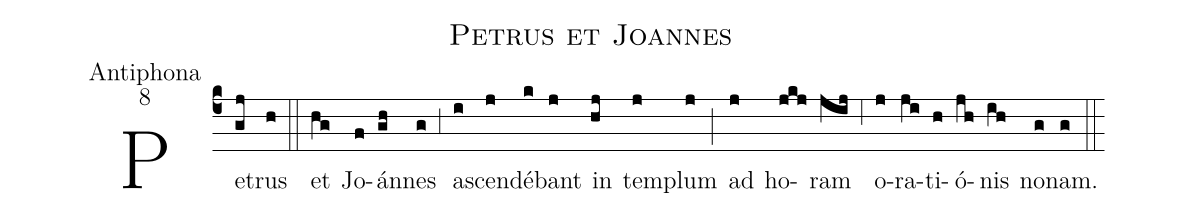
name:Petrus et Joannes;
office-part:Antiphona;
mode:8;
%%
(c4) Pe(gj)trus(h) (::)
et(hg) Jo(f)án(gh)nes(g) (,3) a(i)scen(j)dé(k)bant(j) in(hj) tem(j)plum(j) (;) ad(j) ho(jkj)ram(jij) (,6) o(j)ra(ji)ti(h)ó(jh)nis(ih) no(g)nam.(g) (::)
